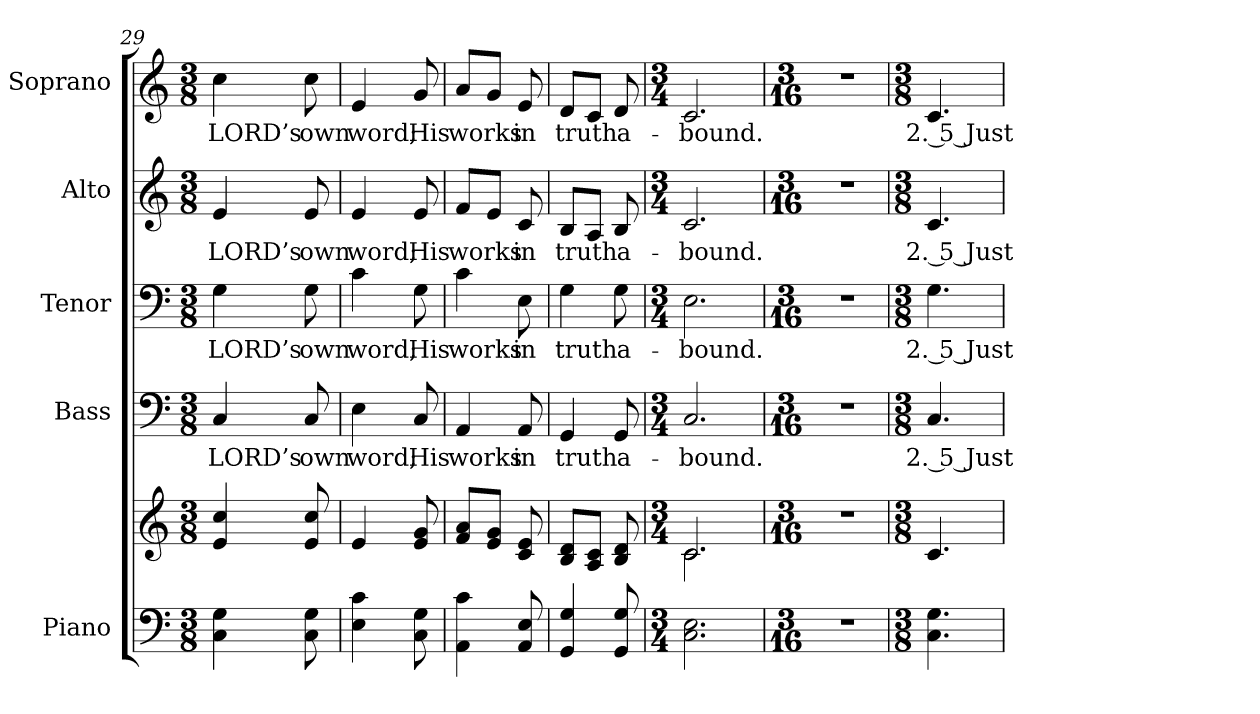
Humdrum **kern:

**kern	**kern	**kern	**text	**kern	**text	**kern	**text	**kern	**text
*part5	*part5	*part4	*part4	*part3	*part3	*part2	*part2	*part1	*part1
*staff6	*staff5	*staff4	*staff4	*staff3	*staff3	*staff2	*staff2	*staff1	*staff1
*I"Piano	*	*I"Bass	*	*I"Tenor	*	*I"Alto	*	*I"Soprano	*
*I'Pno.	*	*I'B.	*	*I'T.	*	*I'A.	*	*I'S.	*
!!LO:PB:g=z
*clefF4	*clefG2	*clefF4	*	*clefF4	*	*clefG2	*	*clefG2	*
*k[]	*k[]	*k[]	*	*k[]	*	*k[]	*	*k[]	*
*C:	*C:	*C:	*	*C:	*	*C:	*	*C:	*
*M3/8	*M3/8	*M3/8	*	*M3/8	*	*M3/8	*	*M3/8	*
=29	=29	=29	=29	=29	=29	=29	=29	=29	=29
!	!	!	!LO:LY:b:color=#000000	!	!	!	!	!	!
!	!	!	!	!	!LO:LY:b:color=#000000	!	!	!	!
!	!	!	!	!	!	!	!LO:LY:b:color=#000000	!	!
!	!	!	!	!	!	!	!	!	!LO:LY:b:color=#000000
4Ci\ 4Gi	4ei/ 4cci	4Ci/	LORD’s	4Gi\	LORD’s	4ei/	LORD’s	4cci\	LORD’s
!	!	!	!LO:LY:b:color=#000000	!	!	!	!	!	!
!	!	!	!	!	!LO:LY:b:color=#000000	!	!	!	!
!	!	!	!	!	!	!	!LO:LY:b:color=#000000	!	!
!	!	!	!	!	!	!	!	!	!LO:LY:b:color=#000000
8Ci\ 8Gi	8ei/ 8cci	8Ci/	own	8Gi\	own	8ei/	own	8cci\	own
=30	=30	=30	=30	=30	=30	=30	=30	=30	=30
!	!	!	!LO:LY:b:color=#000000	!	!	!	!	!	!
!	!	!	!	!	!LO:LY:b:color=#000000	!	!	!	!
!	!	!	!	!	!	!	!LO:LY:b:color=#000000	!	!
!	!	!	!	!	!	!	!	!	!LO:LY:b:color=#000000
4Ei\ 4ci	4ei/	4Ei\	word;	4ci\	word;	4ei/	word;	4ei/	word;
!	!	!	!LO:LY:b:color=#000000	!	!	!	!	!	!
!	!	!	!	!	!LO:LY:b:color=#000000	!	!	!	!
!	!	!	!	!	!	!	!LO:LY:b:color=#000000	!	!
!	!	!	!	!	!	!	!	!	!LO:LY:b:color=#000000
8Ci\ 8Gi	8ei/ 8gi	8Ci/	His	8Gi\	His	8ei/	His	8gi/	His
=31	=31	=31	=31	=31	=31	=31	=31	=31	=31
!	!	!	!LO:LY:b:color=#000000	!	!	!	!	!	!
!	!	!	!	!	!LO:LY:b:color=#000000	!	!	!	!
!	!	!	!	!	!	!	!LO:LY:b:color=#000000	!	!
!	!	!	!	!	!	!	!	!	!LO:LY:b:color=#000000
4AAi\ 4ci	8fi/ 8aiL	4AAi/	works	4ci\	works	8fi/L	works	8ai/L	works
.	8ei/ 8giJ	.	.	.	.	8ei/J	.	8gi/J	.
!	!	!	!LO:LY:b:color=#000000	!	!	!	!	!	!
!	!	!	!	!	!LO:LY:b:color=#000000	!	!	!	!
!	!	!	!	!	!	!	!LO:LY:b:color=#000000	!	!
!	!	!	!	!	!	!	!	!	!LO:LY:b:color=#000000
8AAi/ 8Ei	8ci/ 8ei	8AAi/	in	8Ei\	in	8ci/	in	8ei/	in
=32	=32	=32	=32	=32	=32	=32	=32	=32	=32
*	*^	*	*	*	*	*	*	*	*
!	!	!	!	!LO:LY:b:color=#000000	!	!	!	!	!	!
!	!	!	!	!	!	!LO:LY:b:color=#000000	!	!	!	!
!	!	!	!	!	!	!	!	!LO:LY:b:color=#000000	!	!
!	!	!	!	!	!	!	!	!	!	!LO:LY:b:color=#000000
4GGi/ 4Gi	8Bi/ 8diL	8ryy	4GGi/	truth	4Gi\	truth	8Bi/L	truth	8di/L	truth
.	8Ai/ 8ciJ	8ryy	.	.	.	.	8Ai/J	.	8ci/J	.
!	!	!	!	!LO:LY:b:color=#000000	!	!	!	!	!	!
!	!	!	!	!	!	!LO:LY:b:color=#000000	!	!	!	!
!	!	!	!	!	!	!	!	!LO:LY:b:color=#000000	!	!
!	!	!	!	!	!	!	!	!	!	!LO:LY:b:color=#000000
8GGi/ 8Gi	8Bi/ 8di	8ryy	8GGi/	a-	8Gi\	a-	8Bi/	a-	8di/	a-
=33	=33	=33	=33	=33	=33	=33	=33	=33	=33	=33
*M3/4	*M3/4	*	*M3/4	*	*M3/4	*	*M3/4	*	*M3/4	*
!	!	!	!	!LO:LY:b:color=#000000	!	!	!	!	!	!
!	!	!	!	!	!	!LO:LY:b:color=#000000	!	!	!	!
!	!	!	!	!	!	!	!	!LO:LY:b:color=#000000	!	!
!	!	!	!	!	!	!	!	!	!	!LO:LY:b:color=#000000
2.Ci\ 2.Ei	2.ci/	2.ci\	2.Ci/	-bound.	2.Ei\	-bound.	2.ci/	-bound.	2.ci/	-bound.
*	*v	*v	*	*	*	*	*	*	*	*
=34	=34	=34	=34	=34	=34	=34	=34	=34	=34
*M3/16	*M3/16	*M3/16	*	*M3/16	*	*M3/16	*	*M3/16	*
*	*^	*	*	*	*	*	*	*	*
!LO:N:vis=1	!LO:N:vis=1	!	!LO:N:vis=1	!	!LO:N:vis=1	!	!LO:N:vis=1	!	!LO:N:vis=1	!
*	*v	*v	*	*	*	*	*	*	*	*
8.r	8.r	8.r	.	8.r	.	8.r	.	8.r	.
=35	=35	=35	=35	=35	=35	=35	=35	=35	=35
*M3/8	*M3/8	*M3/8	*	*M3/8	*	*M3/8	*	*M3/8	*
!	!	!	!LO:LY:b:color=#000000	!	!	!	!	!	!
!	!	!	!	!	!LO:LY:b:color=#000000	!	!	!	!
!	!	!	!	!	!	!	!LO:LY:b:color=#000000	!	!
!	!	!	!	!	!	!	!	!	!LO:LY:b:color=#000000
4.Ci\ 4.Gi	4.ci/	4.Ci/	2. 5 Just-	4.Gi\	2. 5 Just-	4.ci/	2. 5 Just-	4.ci/	2. 5 Just-
=	=	=	=	=	=	=	=	=	=
*-	*-	*-	*-	*-	*-	*-	*-	*-	*-
